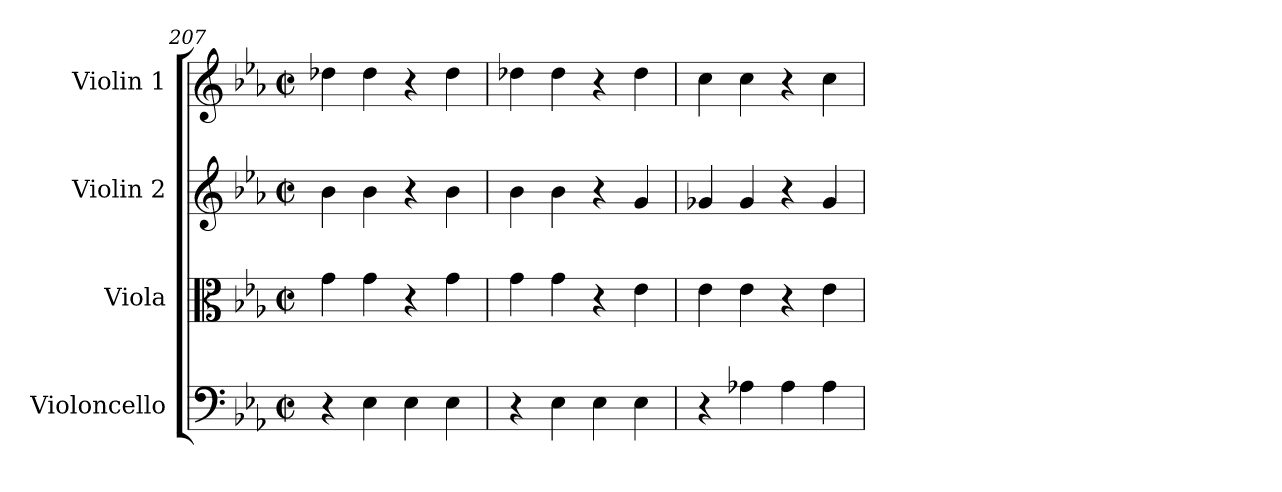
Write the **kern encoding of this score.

**kern	**kern	**kern	**kern
*part4	*part3	*part2	*part1
*staff4	*staff3	*staff2	*staff1
*I"Violoncello	*I"Viola	*I"Violin 2	*I"Violin 1
*I'Vc	*I'Vla	*I'Vln	*I'Vln
*clefF4	*clefC3	*clefG2	*clefG2
*k[b-e-a-]	*k[b-e-a-]	*k[b-e-a-]	*k[b-e-a-]
*M2/2	*M2/2	*M2/2	*M2/2
*met(c|)	*met(c|)	*met(c|)	*met(c|)
=207	=207	=207	=207
4r	4g\	4b-\	4dd-X\
4E-\	4g\	4b-\	4dd-\
4E-\	4r	4r	4r
4E-\	4g\	4b-\	4dd-\
=208	=208	=208	=208
4r	4g\	4b-\	4dd-X\
4E-\	4g\	4b-\	4dd-\
4E-\	4r	4r	4r
4E-\	4e-\	4g/	4dd-\
=209	=209	=209	=209
4r	4e-\	4g-X/	4cc\
4A-X\	4e-\	4g-/	4cc\
4A-\	4r	4r	4r
4A-\	4e-\	4g-/	4cc\
=	=	=	=
*-	*-	*-	*-
